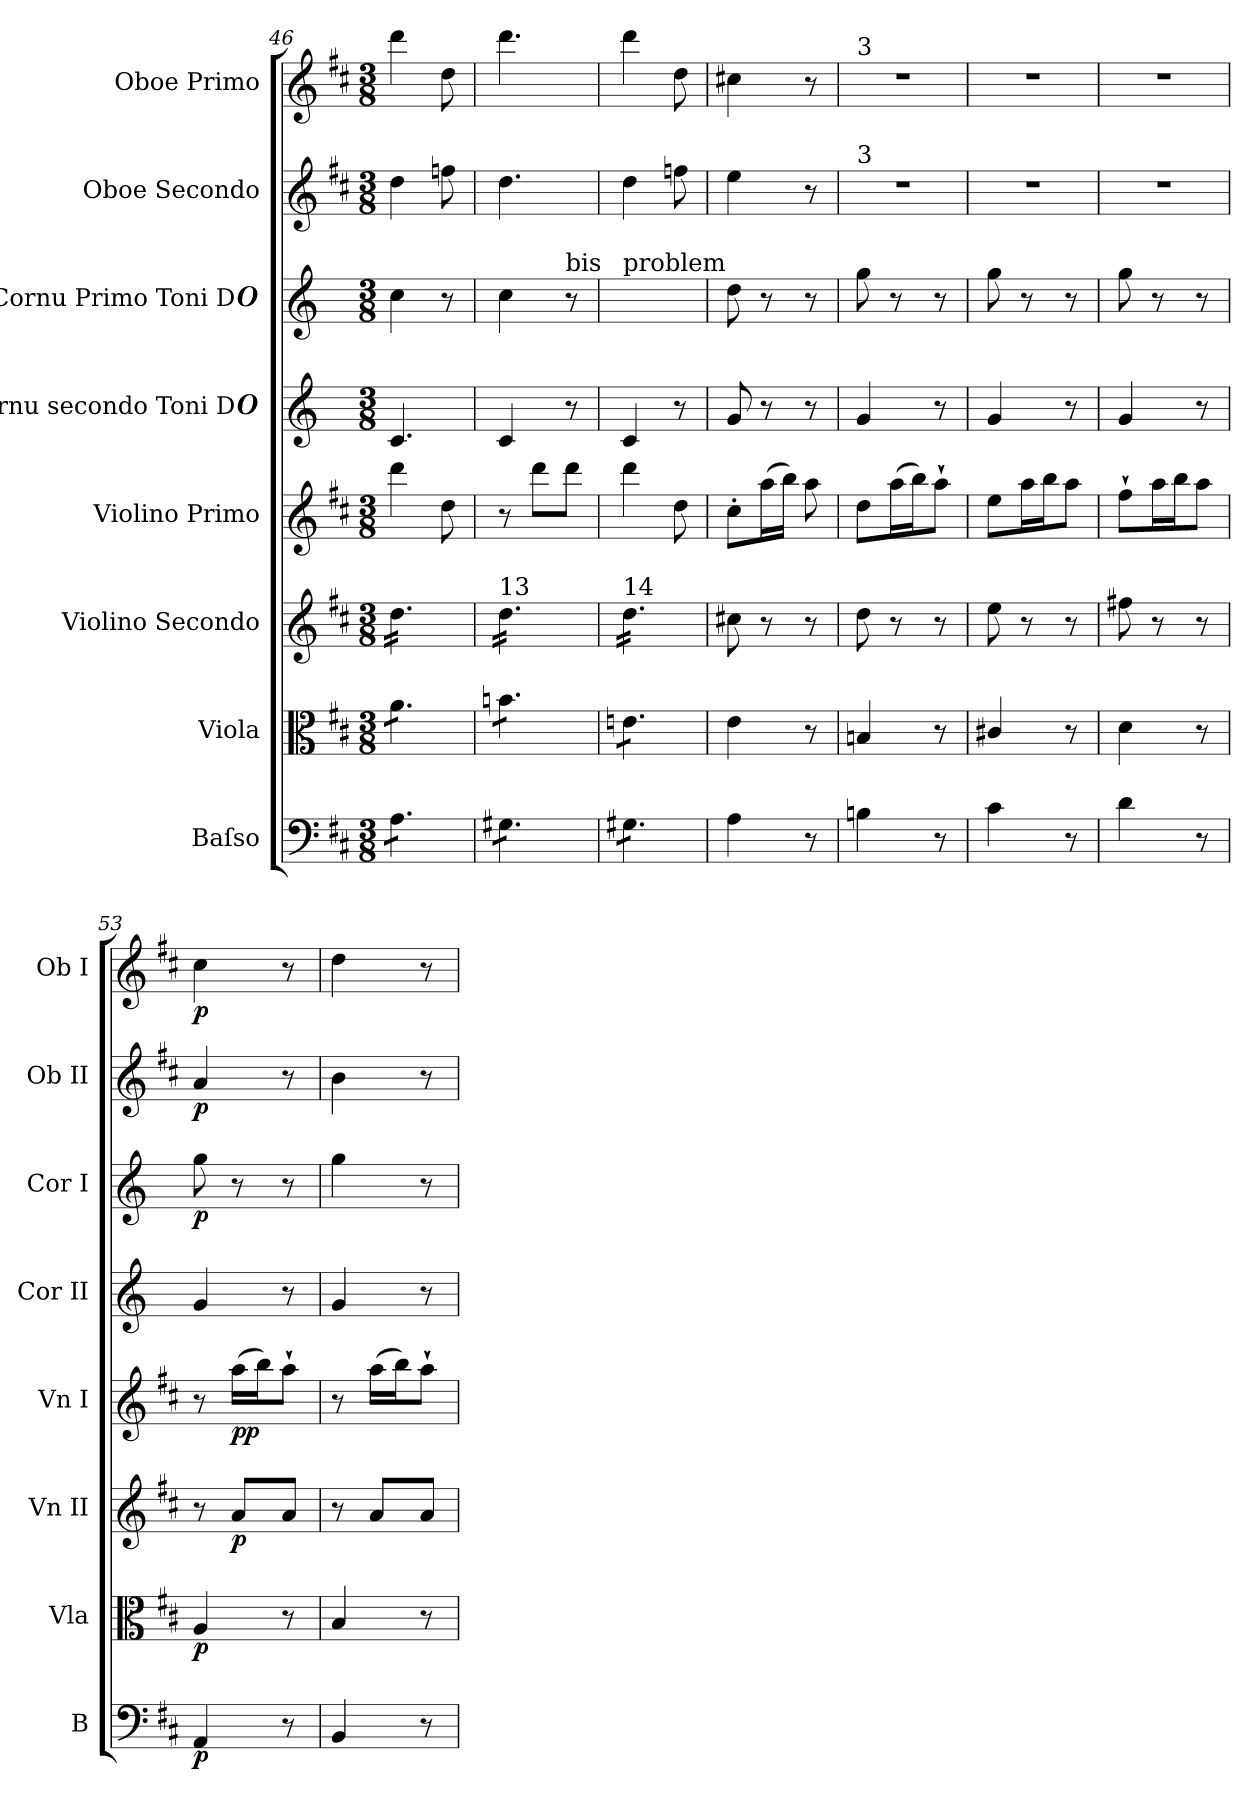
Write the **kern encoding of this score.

**kern	**dynam	**kern	**dynam	**kern	**dynam	**kern	**dynam	**kern	**dynam	**kern	**dynam	**kern	**dynam	**kern	**dynam
*part8	*part8	*part7	*part7	*part6	*part6	*part5	*part5	*part4	*part4	*part3	*part3	*part2	*part2	*part1	*part1
*staff8	*staff8	*staff7	*staff7	*staff6	*staff6	*staff5	*staff5	*staff4	*staff4	*staff3	*staff3	*staff2	*staff2	*staff1	*staff1
*I"Baſso	*	*I"Viola	*	*I"Violino Secondo	*	*I"Violino Primo	*	*I"Cornu secondo Toni D#	*	*I"Cornu Primo Toni D#	*	*I"Oboe Secondo	*	*I"Oboe Primo	*
*I'B	*	*I'Vla	*	*I'Vn II	*	*I'Vn I	*	*I'Cor II	*	*I'Cor I	*	*I'Ob II	*	*I'Ob I	*
*clefF4	*	*clefC3	*	*clefG2	*	*clefG2	*	*clefG2	*	*clefG2	*	*clefG2	*	*clefG2	*
*	*	*	*	*	*	*	*	*ITrd-1c-2	*	*ITrd-1c-2	*	*	*	*	*
*k[f#c#]	*	*k[f#c#]	*	*k[f#c#]	*	*k[f#c#]	*	*k[f#c#]	*	*k[f#c#]	*	*k[f#c#]	*	*k[f#c#]	*
*D:	*	*D:	*	*D:	*	*D:	*	*	*	*	*	*D:	*	*D:	*
*M3/8	*	*M3/8	*	*M3/8	*	*M3/8	*	*M3/8	*	*M3/8	*	*M3/8	*	*M3/8	*
=46	=46	=46	=46	=46	=46	=46	=46	=46	=46	=46	=46	=46	=46	=46	=46
!	!	!	!	!LO:TX:a:t=12	!	!	!	!	!	!	!	!	!	!	!
*tremolo	*	*	*	*	*	*	*	*	*	*	*	*	*	*	*
*	*	*tremolo	*	*	*	*	*	*	*	*	*	*	*	*	*
*	*	*	*	*tremolo	*	*	*	*	*	*	*	*	*	*	*
8A\L	.	8a\L	.	16dd\LL	.	4ddd\	.	4.d/	.	4dd\	.	4dd\	.	4ddd\	.
.	.	.	.	16dd\	.	.	.	.	.	.	.	.	.	.	.
8A\	.	8a\	.	16dd\	.	.	.	.	.	.	.	.	.	.	.
.	.	.	.	16dd\	.	.	.	.	.	.	.	.	.	.	.
8A\J	.	8a\J	.	16dd\	.	8dd\	.	.	.	8r	.	8ffn\	.	8dd\	.
.	.	.	.	16dd\JJ	.	.	.	.	.	.	.	.	.	.	.
=47	=47	=47	=47	=47	=47	=47	=47	=47	=47	=47	=47	=47	=47	=47	=47
!	!	!	!	!LO:TX:a:t=13	!	!	!	!	!	!	!	!	!	!	!
8G#X\L	.	8bn\L	.	16dd\LL	.	8r	.	4d/	.	4dd\	.	4.dd\	.	4.ddd\	.
.	.	.	.	16dd\	.	.	.	.	.	.	.	.	.	.	.
8G#X\	.	8bn\	.	16dd\	.	8ddd\L	.	.	.	.	.	.	.	.	.
.	.	.	.	16dd\	.	.	.	.	.	.	.	.	.	.	.
!	!	!	!	!	!	!	!	!	!	!LO:TX:a:t=bis	!	!	!	!	!
8G#X\J	.	8bn\J	.	16dd\	.	8ddd\J	.	8r	.	8r	.	.	.	.	.
.	.	.	.	16dd\JJ	.	.	.	.	.	.	.	.	.	.	.
=48	=48	=48	=48	=48	=48	=48	=48	=48	=48	=48	=48	=48	=48	=48	=48
!	!	!	!	!	!	!	!	!	!	!LO:TX:a:t=problem	!	!	!	!	!
!	!	!	!	!LO:TX:a:t=14	!	!	!	!	!	!	!	!	!	!	!
8G#X\L	.	8en\L	.	16dd\LL	.	4ddd\	.	4d/	.	4dd\yy	.	4dd\	.	4ddd\	.
.	.	.	.	16dd\	.	.	.	.	.	.	.	.	.	.	.
8G#X\	.	8en\	.	16dd\	.	.	.	.	.	.	.	.	.	.	.
.	.	.	.	16dd\	.	.	.	.	.	.	.	.	.	.	.
8G#X\J	.	8en\J	.	16dd\	.	8dd\	.	8r	.	8ryy	.	8ffn\	.	8dd\	.
*	*	*Xtremolo	*	*	*	*	*	*	*	*	*	*	*	*	*
*Xtremolo	*	*	*	*	*	*	*	*	*	*	*	*	*	*	*
.	.	.	.	16dd\JJ	.	.	.	.	.	.	.	.	.	.	.
*	*	*	*	*Xtremolo	*	*	*	*	*	*	*	*	*	*	*
=49	=49	=49	=49	=49	=49	=49	=49	=49	=49	=49	=49	=49	=49	=49	=49
4A\	.	4e\	.	8cc#X\	.	8cc#'\L	.	8a/	.	8ee\	.	4ee\	.	4cc#X\	.
.	.	.	.	8r	.	(16aa\L	.	8r	.	8r	.	.	.	.	.
.	.	.	.	.	.	16bb\JJ)	.	.	.	.	.	.	.	.	.
8r	.	8r	.	8r	.	8aa\	.	8r	.	8r	.	8r	.	8r	.
=50	=50	=50	=50	=50	=50	=50	=50	=50	=50	=50	=50	=50	=50	=50	=50
!	!	!	!	!	!	!	!	!	!	!	!	!	!	!LO:TX:a:t=3	!
!	!	!	!	!	!	!	!	!	!	!	!	!LO:TX:a:t=3	!	!	!
4Bn\	.	4Bn/	.	8dd\	.	8dd\L	.	4a/	.	8aa\	.	4.r	.	4.r	.
.	.	.	.	8r	.	(16aa\L	.	.	.	8r	.	.	.	.	.
.	.	.	.	.	.	16bb\J)	.	.	.	.	.	.	.	.	.
8r	.	8r	.	8r	.	8aa`\J	.	8r	.	8r	.	.	.	.	.
=51	=51	=51	=51	=51	=51	=51	=51	=51	=51	=51	=51	=51	=51	=51	=51
4c#\	.	4c#X/	.	8ee\	.	8ee\L	.	4a/	.	8aa\	.	4.r	.	4.r	.
.	.	.	.	8r	.	16aa\L	.	.	.	8r	.	.	.	.	.
.	.	.	.	.	.	16bb\J	.	.	.	.	.	.	.	.	.
8r	.	8r	.	8r	.	8aa\J	.	8r	.	8r	.	.	.	.	.
=52	=52	=52	=52	=52	=52	=52	=52	=52	=52	=52	=52	=52	=52	=52	=52
4d\	.	4d\	.	8ff#X\	.	8ff#`\L	.	4a/	.	8aa\	.	4.r	.	4.r	.
.	.	.	.	8r	.	16aa\L	.	.	.	8r	.	.	.	.	.
.	.	.	.	.	.	16bb\J	.	.	.	.	.	.	.	.	.
8r	.	8r	.	8r	.	8aa\J	.	8r	.	8r	.	.	.	.	.
=53	=53	=53	=53	=53	=53	=53	=53	=53	=53	=53	=53	=53	=53	=53	=53
4AA/	p	4A/	p	8r	.	8r	.	4a/	pia	8aa\	p	4a/	p	4cc#\	p
.	.	.	.	8a/L	p	(16aa\LL	pp	.	.	8r	.	.	.	.	.
.	.	.	.	.	.	16bb\J)	.	.	.	.	.	.	.	.	.
8r	.	8r	.	8a/J	.	8aa`\J	.	8r	.	8r	.	8r	.	8r	.
=54	=54	=54	=54	=54	=54	=54	=54	=54	=54	=54	=54	=54	=54	=54	=54
4BB/	.	4B/	.	8r	.	8r	.	4a/	.	4aa\	.	4b\	.	4dd\	.
.	.	.	.	8a/L	.	(16aa\LL	.	.	.	.	.	.	.	.	.
.	.	.	.	.	.	16bb\J)	.	.	.	.	.	.	.	.	.
8r	.	8r	.	8a/J	.	8aa`\J	.	8r	.	8r	.	8r	.	8r	.
=	=	=	=	=	=	=	=	=	=	=	=	=	=	=	=
*-	*-	*-	*-	*-	*-	*-	*-	*-	*-	*-	*-	*-	*-	*-	*-
